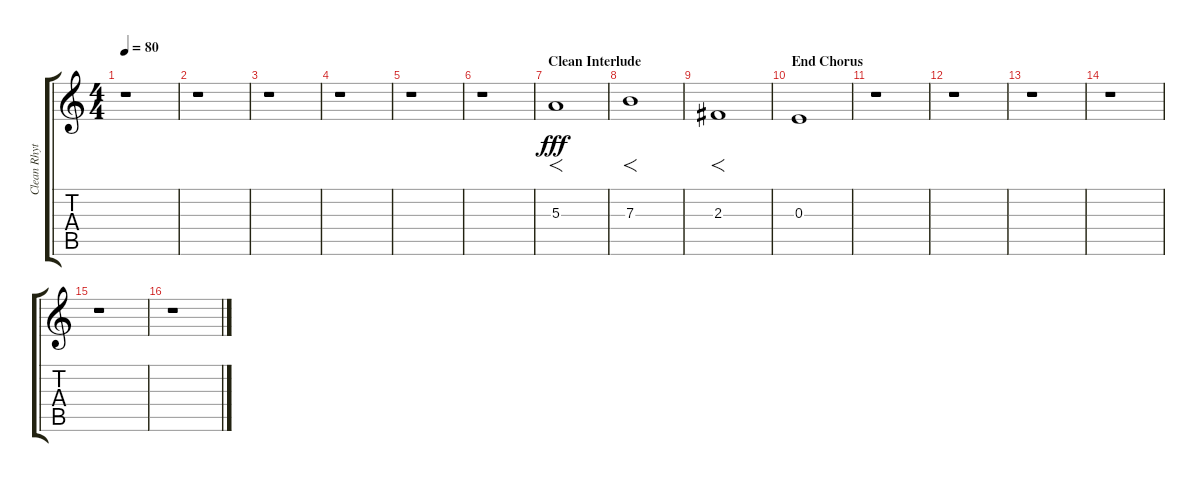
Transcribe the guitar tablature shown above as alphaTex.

\track ("Clean Rhythm " "Clean Rhyt") {instrument electricguitarjazz}
\staff {score tabs}
\tuning (Db4 Ab3 E3 B2 Gb2 B1) {hide}
\ts (4 4)
\tempo 80
\clef g2
\ks c
r.1{dy fff} |
r.1 |
r.1 |
r.1 |
r.1 |
r.1 |
\section ("" "Clean Interlude")
5.3.1{f} |
7.3.1{f} |
2.3.1{f} |
\section ("" "End Chorus")
0.3.1 |
r.1 |
r.1 |
r.1 |
r.1 |
r.1 |
r.1
